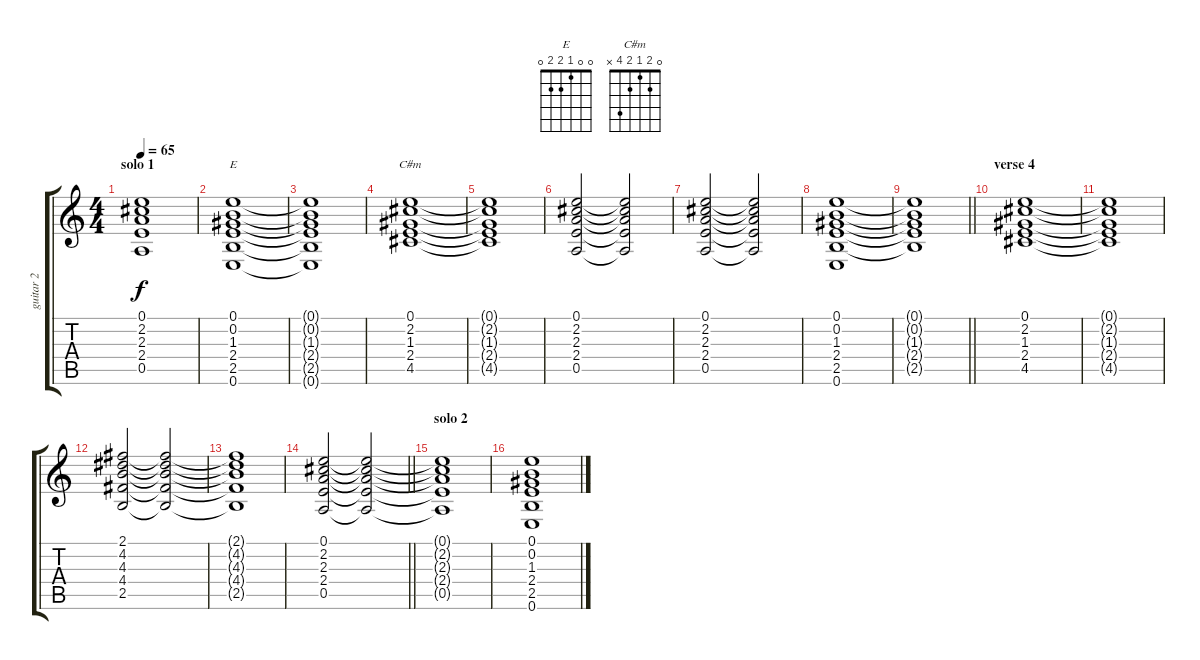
\track ("guitar 2" "guitar 2") {instrument electricguitarjazz}
\staff {score tabs}
\tuning (E4 B3 G3 D3 A2 E2) {hide}
\chord ("E" 0 0 1 2 2 0)
\chord ("C#m" 0 2 1 2 4 x)
\ts (4 4)
\section ("" "solo 1")
\tempo 65
\clef g2
\ks c
(0.1{t} 2.2{t} 2.3{t} 2.4{t} 0.5{t}).1{dy f} |
(0.1 0.2 1.3 2.4 2.5 0.6).1{ch "E"} |
(0.1{t} 0.2{t} 1.3{t} 2.4{t} 2.5{t} 0.6{t}).1 |
(0.1 2.2 1.3 2.4 4.5).1{ch "C#m"} |
(0.1{t} 2.2{t} 1.3{t} 2.4{t} 4.5{t}).1 |
(0.1 2.2 2.3 2.4 0.5).2 (0.1{t} 2.2{t} 2.3{t} 2.4{t} 0.5{t}).2 |
(0.1 2.2 2.3 2.4 0.5).2 (0.1{t} 2.2{t} 2.3{t} 2.4{t} 0.5{t}).2 |
(0.1 0.2 1.3 2.4 2.5 0.6).1 |
\barLineRight lightlight
(0.1{t} 0.2{t} 1.3{t} 2.4{t} 2.5{t}).1 |
\section ("" "verse 4")
(0.1 2.2 1.3 2.4 4.5).1 |
(0.1{t} 2.2{t} 1.3{t} 2.4{t} 4.5{t}).1 |
(2.1 4.2 4.3 4.4 2.5).2 (2.1{t} 4.2{t} 4.3{t} 4.4{t} 2.5{t}).2 |
(2.1{t} 4.2{t} 4.3{t} 4.4{t} 2.5{t}).1 |
\barLineRight lightlight
(0.1 2.2 2.3 2.4 0.5).2 (0.1{t} 2.2{t} 2.3{t} 2.4{t} 0.5{t}).2 |
\section ("" "solo 2")
(0.1{t} 2.2{t} 2.3{t} 2.4{t} 0.5{t}).1 |
(0.1 0.2 1.3 2.4 2.5 0.6).1
